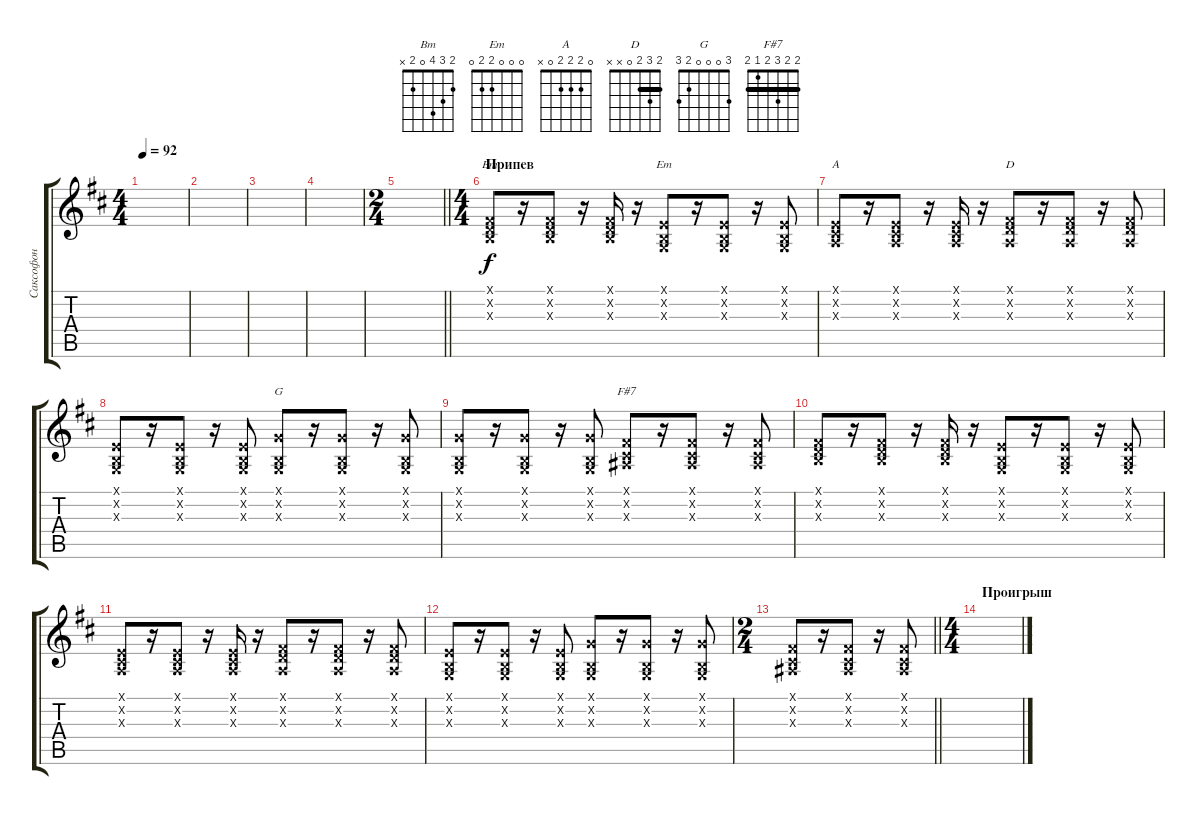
\track ("Саксофон" "Саксофон") {instrument altosax}
\staff {score tabs}
\tuning (E4 B3 G3 D3 A2 E2) {hide}
\chord ("Bm" 2 3 4 0 2 x)
\chord ("Em" 0 0 0 2 2 0)
\chord ("A" 0 2 2 2 0 x)
\chord ("D" 2 3 2 0 x x) {barre 2}
\chord ("G" 3 0 0 0 2 3)
\chord ("F#7" 2 2 3 2 1 2) {barre 2}
\ts (4 4)
\tempo 92
\clef g2
\ks bminor
|
|
|
|
\ts (2 4)
\barLineRight lightlight
|
\ts (4 4)
\section ("" "Припев")
(2.1{x} 3.2{x} 4.3{x}).8{ch "Bm" volume 14 instrument acousticgrandpiano} r.16 (2.1{x} 3.2{x} 4.3{x}).8 r.16 (2.1{x} 3.2{x} 4.3{x}).16 r.16 (0.1{x} 0.2{x} 0.3{x}).8{ch "Em"} r.16 (0.1{x} 0.2{x} 0.3{x}).8 r.16 (0.1{x} 0.2{x} 0.3{x}).8 |
(0.1{x} 2.2{x} 2.3{x}).8{ch "A"} r.16 (0.1{x} 2.2{x} 2.3{x}).8 r.16 (0.1{x} 2.2{x} 2.3{x}).16 r.16 (2.1{x} 3.2{x} 2.3{x}).8{ch "D"} r.16 (2.1{x} 3.2{x} 2.3{x}).8 r.16 (2.1{x} 3.2{x} 2.3{x}).8 |
(0.1{x} 0.2{x} 0.3{x}).8 r.16 (0.1{x} 0.2{x} 0.3{x}).8 r.16 (0.1{x} 0.2{x} 0.3{x}).8 (3.1{x} 0.2{x} 0.3{x}).8{ch "G"} r.16 (3.1{x} 0.2{x} 0.3{x}).8 r.16 (3.1{x} 0.2{x} 0.3{x}).8 |
(3.1{x} 0.2{x} 0.3{x}).8 r.16 (3.1{x} 0.2{x} 0.3{x}).8 r.16 (3.1{x} 0.2{x} 0.3{x}).8 (2.1{x} 2.2{x} 3.3{x}).8{ch "F#7"} r.16 (2.1{x} 2.2{x} 3.3{x}).8 r.16 (2.1{x} 2.2{x} 3.3{x}).8 |
(2.1{x} 3.2{x} 4.3{x}).8 r.16 (2.1{x} 3.2{x} 4.3{x}).8 r.16 (2.1{x} 3.2{x} 4.3{x}).16 r.16 (0.1{x} 0.2{x} 0.3{x}).8 r.16 (0.1{x} 0.2{x} 0.3{x}).8 r.16 (0.1{x} 0.2{x} 0.3{x}).8 |
(0.1{x} 2.2{x} 2.3{x}).8 r.16 (0.1{x} 2.2{x} 2.3{x}).8 r.16 (0.1{x} 2.2{x} 2.3{x}).16 r.16 (2.1{x} 3.2{x} 2.3{x}).8 r.16 (2.1{x} 3.2{x} 2.3{x}).8 r.16 (2.1{x} 3.2{x} 2.3{x}).8 |
(0.1{x} 0.2{x} 0.3{x}).8 r.16 (0.1{x} 0.2{x} 0.3{x}).8 r.16 (0.1{x} 0.2{x} 0.3{x}).8 (3.1{x} 0.2{x} 0.3{x}).8 r.16 (3.1{x} 0.2{x} 0.3{x}).8 r.16 (3.1{x} 0.2{x} 0.3{x}).8 |
\ts (2 4)
\barLineRight lightlight
(2.1{x} 2.2{x} 3.3{x}).8 r.16 (2.1{x} 2.2{x} 3.3{x}).8 r.16 (2.1{x} 2.2{x} 3.3{x}).8 |
\ts (4 4)
\section ("" "Проигрыш")
